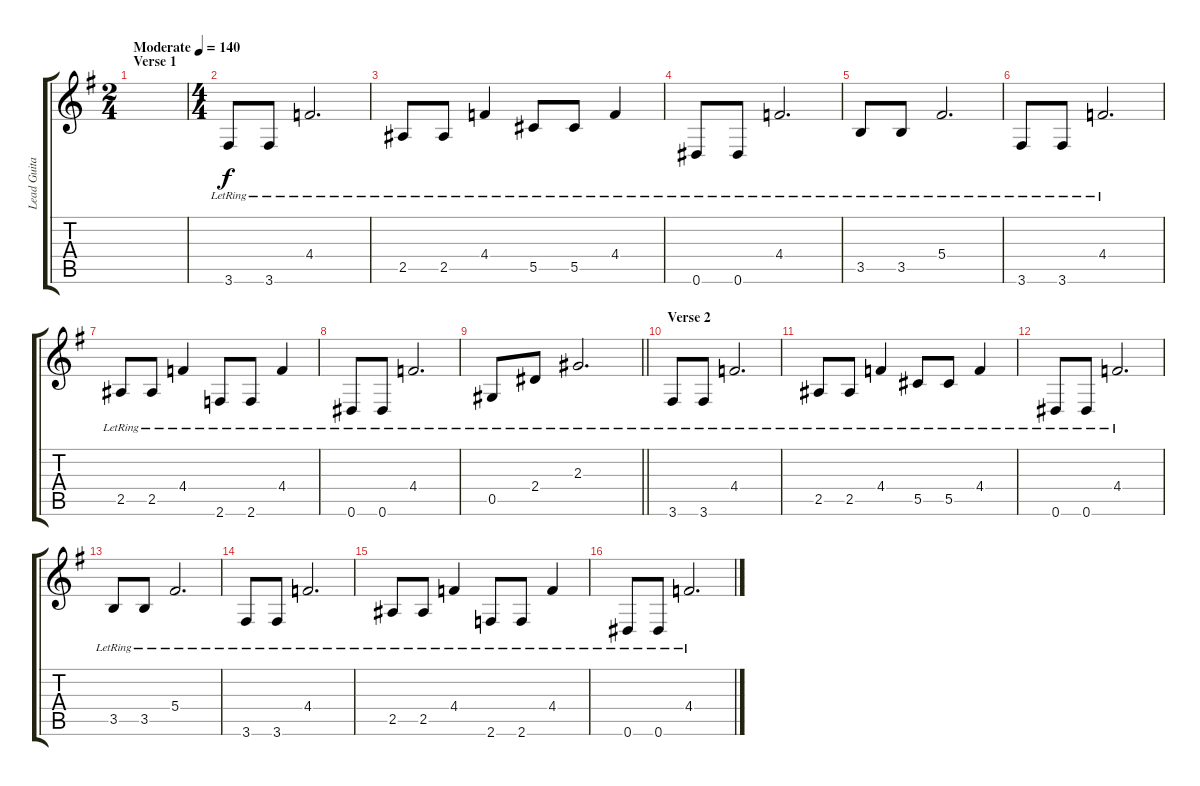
\track ("Lead Guitar - Fred Mascherino" "Lead Guita") {instrument electricguitarclean}
\staff {score tabs}
\tuning (Eb4 Bb3 Gb3 Db3 Ab2 Eb2) {hide}
\ts (2 4)
\section ("" "Verse 1")
\tempo (140 "Moderate")
\clef g2
\ks g
|
\ts (4 4)
3.6{lr}.8 3.6{lr}.8 4.4{lr}.2{d} |
2.5{lr}.8 2.5{lr}.8 4.4{lr}.4 5.5{lr}.8 5.5{lr}.8 4.4{lr}.4 |
0.6{lr}.8 0.6{lr}.8 4.4{lr}.2{d} |
3.5{lr}.8 3.5{lr}.8 5.4{lr}.2{d} |
3.6{lr}.8 3.6{lr}.8 4.4{lr}.2{d} |
2.5{lr}.8 2.5{lr}.8 4.4{lr}.4 2.6{lr}.8 2.6{lr}.8 4.4{lr}.4 |
0.6{lr}.8 0.6{lr}.8 4.4{lr}.2{d} |
\barLineRight lightlight
0.5{lr}.8 2.4{lr}.8 2.3{lr}.2{d} |
\section ("" "Verse 2")
3.6{lr}.8 3.6{lr}.8 4.4{lr}.2{d} |
2.5{lr}.8 2.5{lr}.8 4.4{lr}.4 5.5{lr}.8 5.5{lr}.8 4.4{lr}.4 |
0.6{lr}.8 0.6{lr}.8 4.4{lr}.2{d} |
3.5{lr}.8 3.5{lr}.8 5.4{lr}.2{d} |
3.6{lr}.8 3.6{lr}.8 4.4{lr}.2{d} |
2.5{lr}.8 2.5{lr}.8 4.4{lr}.4 2.6{lr}.8 2.6{lr}.8 4.4{lr}.4 |
0.6{lr}.8 0.6{lr}.8 4.4{lr}.2{d}
